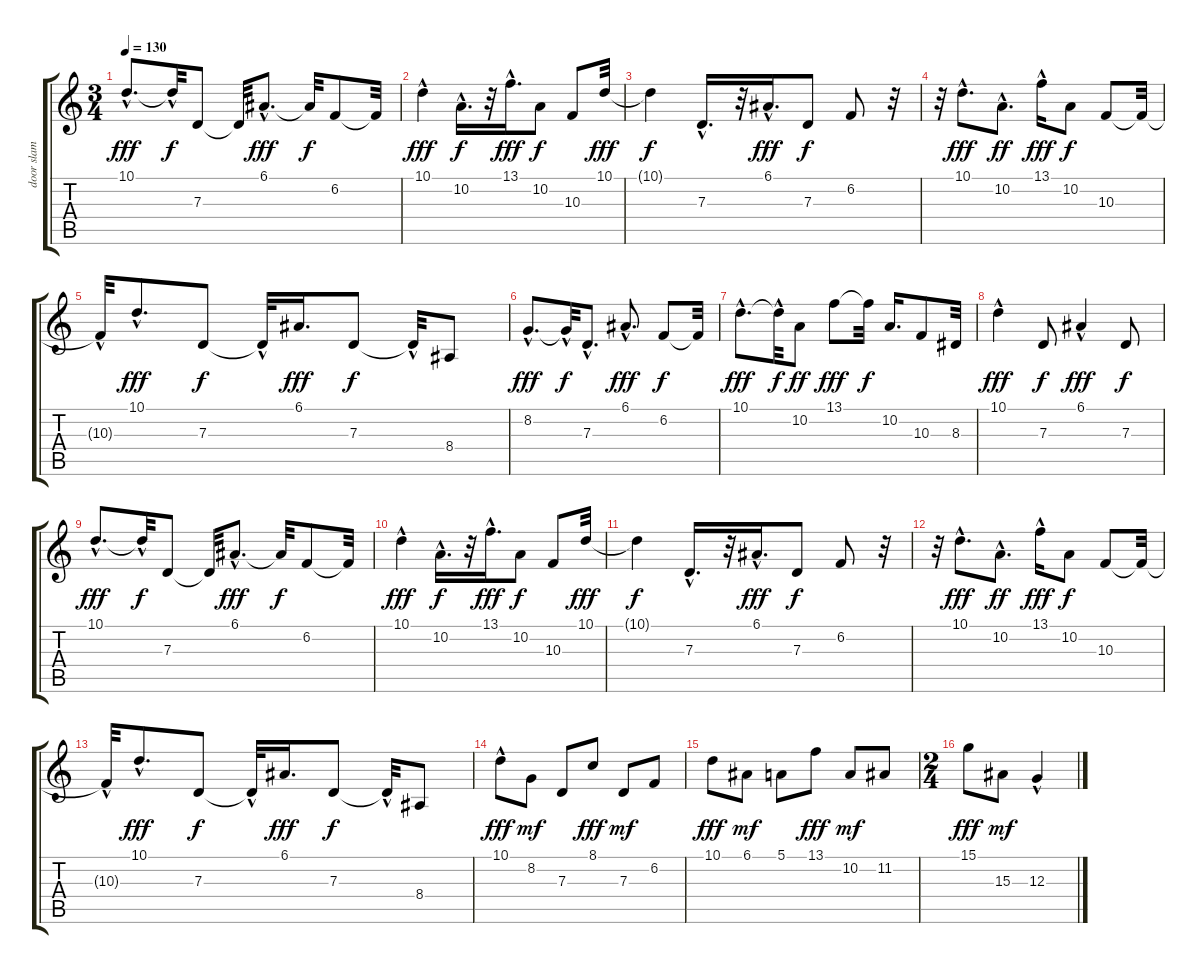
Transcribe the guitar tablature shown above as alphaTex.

\track ("door slam" "door slam") {instrument drawbarorgan}
\staff {score tabs}
\tuning (E4 B3 G3 D3 A2 E2) {hide}
\ts (3 4)
\tempo 130
\clef g2
\ks c
10.1{hac}.8{d dy fff} 10.1{hac t}.32{dy f} 7.3.8 7.3{t}.32 6.1{hac}.8{d dy fff} 6.1{t}.32{dy f} 6.2.8 6.2{t}.32 |
10.1{hac}.4{dy fff} 10.2{hac}.16{d dy f} r.32 13.1{hac}.16{d dy fff} 10.2.8{dy f} 10.3.8 10.1.32{dy fff} |
10.1{t}.4{dy f} 7.3{hac}.16{d} r.32 6.1{hac}.16{d dy fff} 7.3.8{dy f} 6.2.8 r.32 |
r.32 10.1{hac}.8{d dy fff} 10.2{hac}.8{d dy ff} 13.1{hac}.16{dy fff} 10.2.8{dy f} 10.3.8 10.3{t}.32 |
10.3{hac t}.32 10.1{hac}.8{d dy fff} 7.3.8{dy f} 7.3{hac t}.32 6.1.16{d dy fff} 7.3.8{dy f} 7.3{hac t}.32 8.4.8 |
8.2{hac}.8{d dy fff} 8.2{hac t}.32{dy f} 7.3{hac}.8{d} 6.1{hac}.8{d dy fff} 6.2.8{dy f} 6.2{t}.32 |
10.1{hac}.8{d dy fff} 10.1{hac t}.32{dy f} 10.2.8{dy ff} 13.1.8{dy fff} 13.1{t}.32{dy f} 10.2.16{d} 10.3.8 8.3.32 |
10.1{hac}.4{dy fff} 7.3.8{dy f} 6.1{hac}.4{dy fff} 7.3.8{dy f} |
10.1{hac}.8{d dy fff} 10.1{hac t}.32{dy f} 7.3.8 7.3{t}.32 6.1{hac}.8{d dy fff} 6.1{t}.32{dy f} 6.2.8 6.2{t}.32 |
10.1{hac}.4{dy fff} 10.2{hac}.16{d dy f} r.32 13.1{hac}.16{d dy fff} 10.2.8{dy f} 10.3.8 10.1.32{dy fff} |
10.1{t}.4{dy f} 7.3{hac}.16{d} r.32 6.1{hac}.16{d dy fff} 7.3.8{dy f} 6.2.8 r.32 |
r.32 10.1{hac}.8{d dy fff} 10.2{hac}.8{d dy ff} 13.1{hac}.16{dy fff} 10.2.8{dy f} 10.3.8 10.3{t}.32 |
10.3{hac t}.32 10.1{hac}.8{d dy fff} 7.3.8{dy f} 7.3{hac t}.32 6.1.16{d dy fff} 7.3.8{dy f} 7.3{hac t}.32 8.4.8 |
10.1{hac}.8{dy fff} 8.2.8{dy mf} 7.3.8 8.1.8{dy fff} 7.3.8{dy mf} 6.2.8 |
10.1.8{dy fff} 6.1.8{dy mf} 5.1.8 13.1.8{dy fff} 10.2.8{dy mf} 11.2.8 |
\ts (2 4)
15.1.8{dy fff} 15.3.8{dy mf} 12.3{hac}.4
